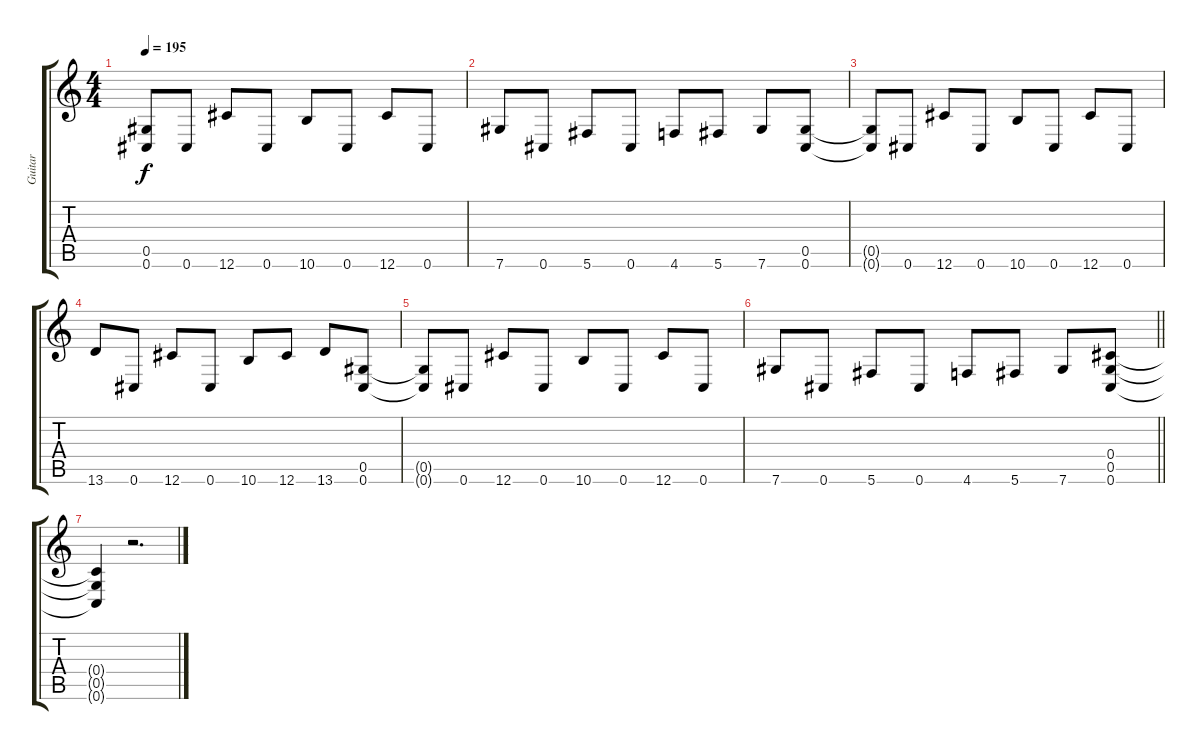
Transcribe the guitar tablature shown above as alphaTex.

\track ("Guitar" "Guitar") {instrument distortionguitar}
\staff {score tabs}
\tuning (Eb4 Bb3 Gb3 Db3 Ab2 Db2) {hide}
\ts (4 4)
\tempo 195
\clef g2
\ks c
(0.5{t} 0.6{t}).8{dy f} 0.6.8 12.6.8 0.6.8 10.6.8 0.6.8 12.6.8 0.6.8 |
7.6.8 0.6.8 5.6.8 0.6.8 4.6.8 5.6.8 7.6.8 (0.5 0.6).8 |
(0.5{t} 0.6{t}).8 0.6.8 12.6.8 0.6.8 10.6.8 0.6.8 12.6.8 0.6.8 |
13.6.8 0.6.8 12.6.8 0.6.8 10.6.8 12.6.8 13.6.8 (0.5 0.6).8 |
(0.5{t} 0.6{t}).8 0.6.8 12.6.8 0.6.8 10.6.8 0.6.8 12.6.8 0.6.8 |
\barLineRight lightlight
7.6.8 0.6.8 5.6.8 0.6.8 4.6.8 5.6.8 7.6.8 (0.4 0.5 0.6).8 |
(0.4{t} 0.5{t} 0.6{t}).4 r.2{d}
